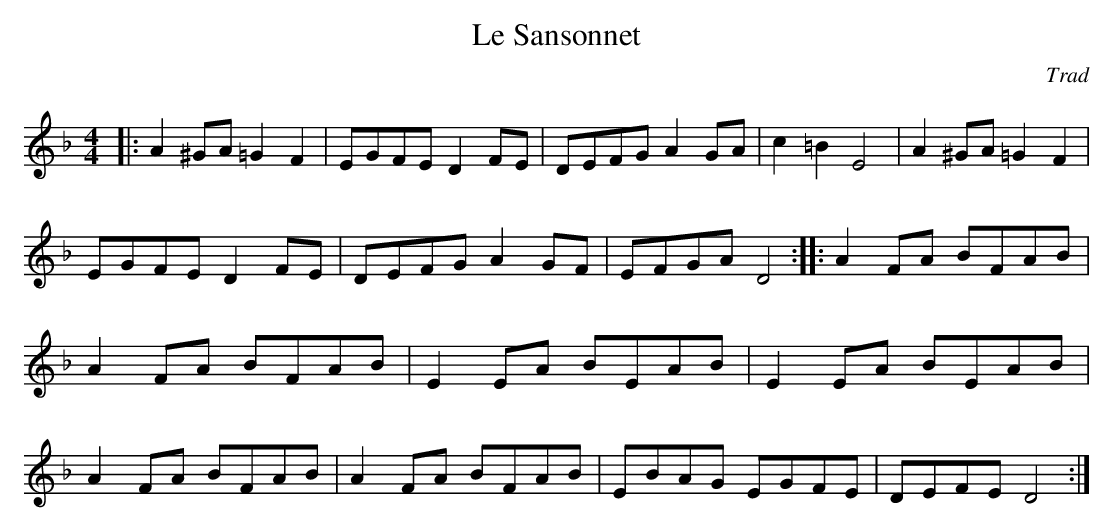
X:1
T:Sansonnet, Le
C:Trad
E:11
L:1/8
M:4/4
K:F
|:A2 ^GA =G2 F2|EGFE D2 FE|DEFG A2 GA|c2 =B2 E4|\
A2 ^GA =G2 F2|EGFE D2 FE|DEFG A2 GF|EFGA D4::\
A2 FA BFAB|A2 FA BFAB|E2 EA BEAB|E2 EA BEAB|\
A2 FA BFAB|A2 FA BFAB|EBAG EGFE|DEFE D4:|**
